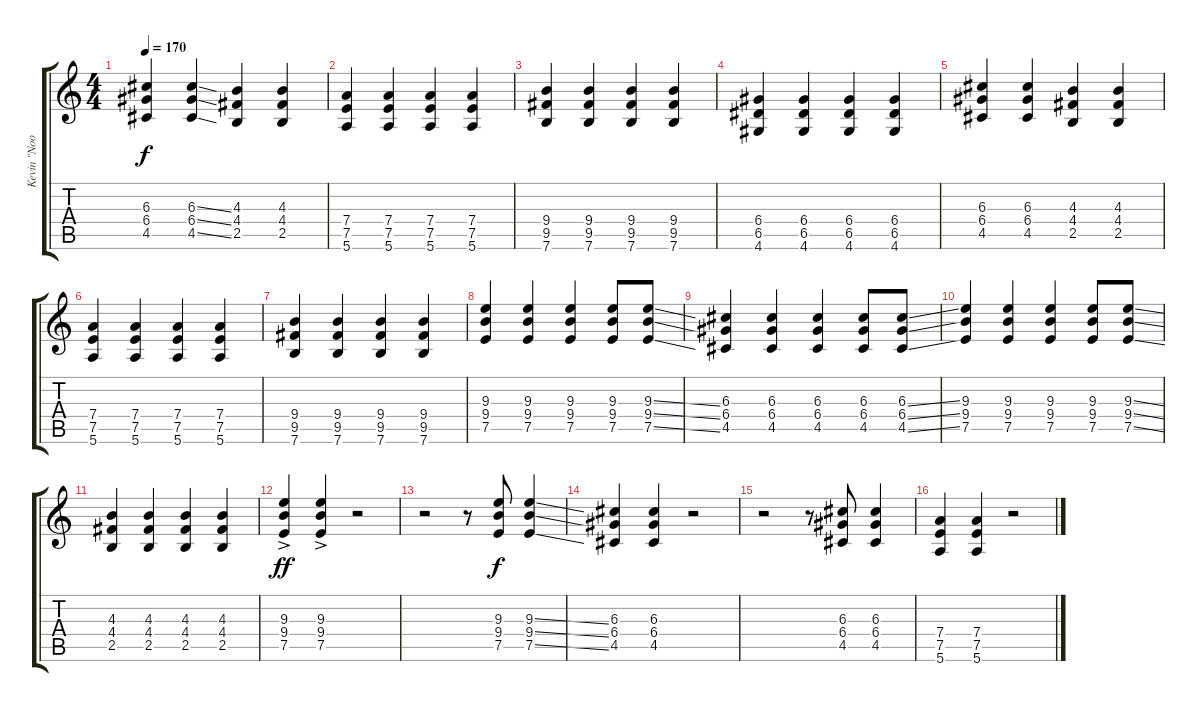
\track ("Kevin \"Noodles\" Wassermann" "Kevin \"Noo") {instrument distortionguitar}
\staff {score tabs}
\tuning (E4 B3 G3 D3 A2 E2) {hide}
\ts (4 4)
\tempo 170
\clef g2
\ks c
(6.3 6.4 4.5).4{dy f} (6.3{ss} 6.4{ss} 4.5{ss}).4 (4.3 4.4 2.5).4 (4.3 4.4 2.5).4 |
(7.4 7.5 5.6).4 (7.4 7.5 5.6).4 (7.4 7.5 5.6).4 (7.4 7.5 5.6).4 |
(9.4 9.5 7.6).4 (9.4 9.5 7.6).4 (9.4 9.5 7.6).4 (9.4 9.5 7.6).4 |
(6.4 6.5 4.6).4 (6.4 6.5 4.6).4 (6.4 6.5 4.6).4 (6.4 6.5 4.6).4 |
(6.3 6.4 4.5).4 (6.3 6.4 4.5).4 (4.3 4.4 2.5).4 (4.3 4.4 2.5).4 |
(7.4 7.5 5.6).4 (7.4 7.5 5.6).4 (7.4 7.5 5.6).4 (7.4 7.5 5.6).4 |
(9.4 9.5 7.6).4 (9.4 9.5 7.6).4 (9.4 9.5 7.6).4 (9.4 9.5 7.6).4 |
(9.3 9.4 7.5).4 (9.3 9.4 7.5).4 (9.3 9.4 7.5).4 (9.3 9.4 7.5).8 (9.3{ss} 9.4{ss} 7.5{ss}).8 |
(6.3 6.4 4.5).4 (6.3 6.4 4.5).4 (6.3 6.4 4.5).4 (6.3 6.4 4.5).8 (6.3{ss} 6.4{ss} 4.5{ss}).8 |
(9.3 9.4 7.5).4 (9.3 9.4 7.5).4 (9.3 9.4 7.5).4 (9.3 9.4 7.5).8 (9.3{ss} 9.4{ss} 7.5{ss}).8 |
(4.3 4.4 2.5).4 (4.3 4.4 2.5).4 (4.3 4.4 2.5).4 (4.3 4.4 2.5).4 |
(9.3{ac} 9.4{ac} 7.5{ac}).4{dy ff} (9.3{ac} 9.4{ac} 7.5{ac}).4 r.2 |
r.2 r.8 (9.3 9.4 7.5).8{dy f} (9.3{ss} 9.4{ss} 7.5{ss}).4 |
(6.3 6.4 4.5).4 (6.3 6.4 4.5).4 r.2 |
r.2 r.8 (6.3 6.4 4.5).8 (6.3 6.4 4.5).4 |
(7.4 7.5 5.6).4 (7.4 7.5 5.6).4 r.2
